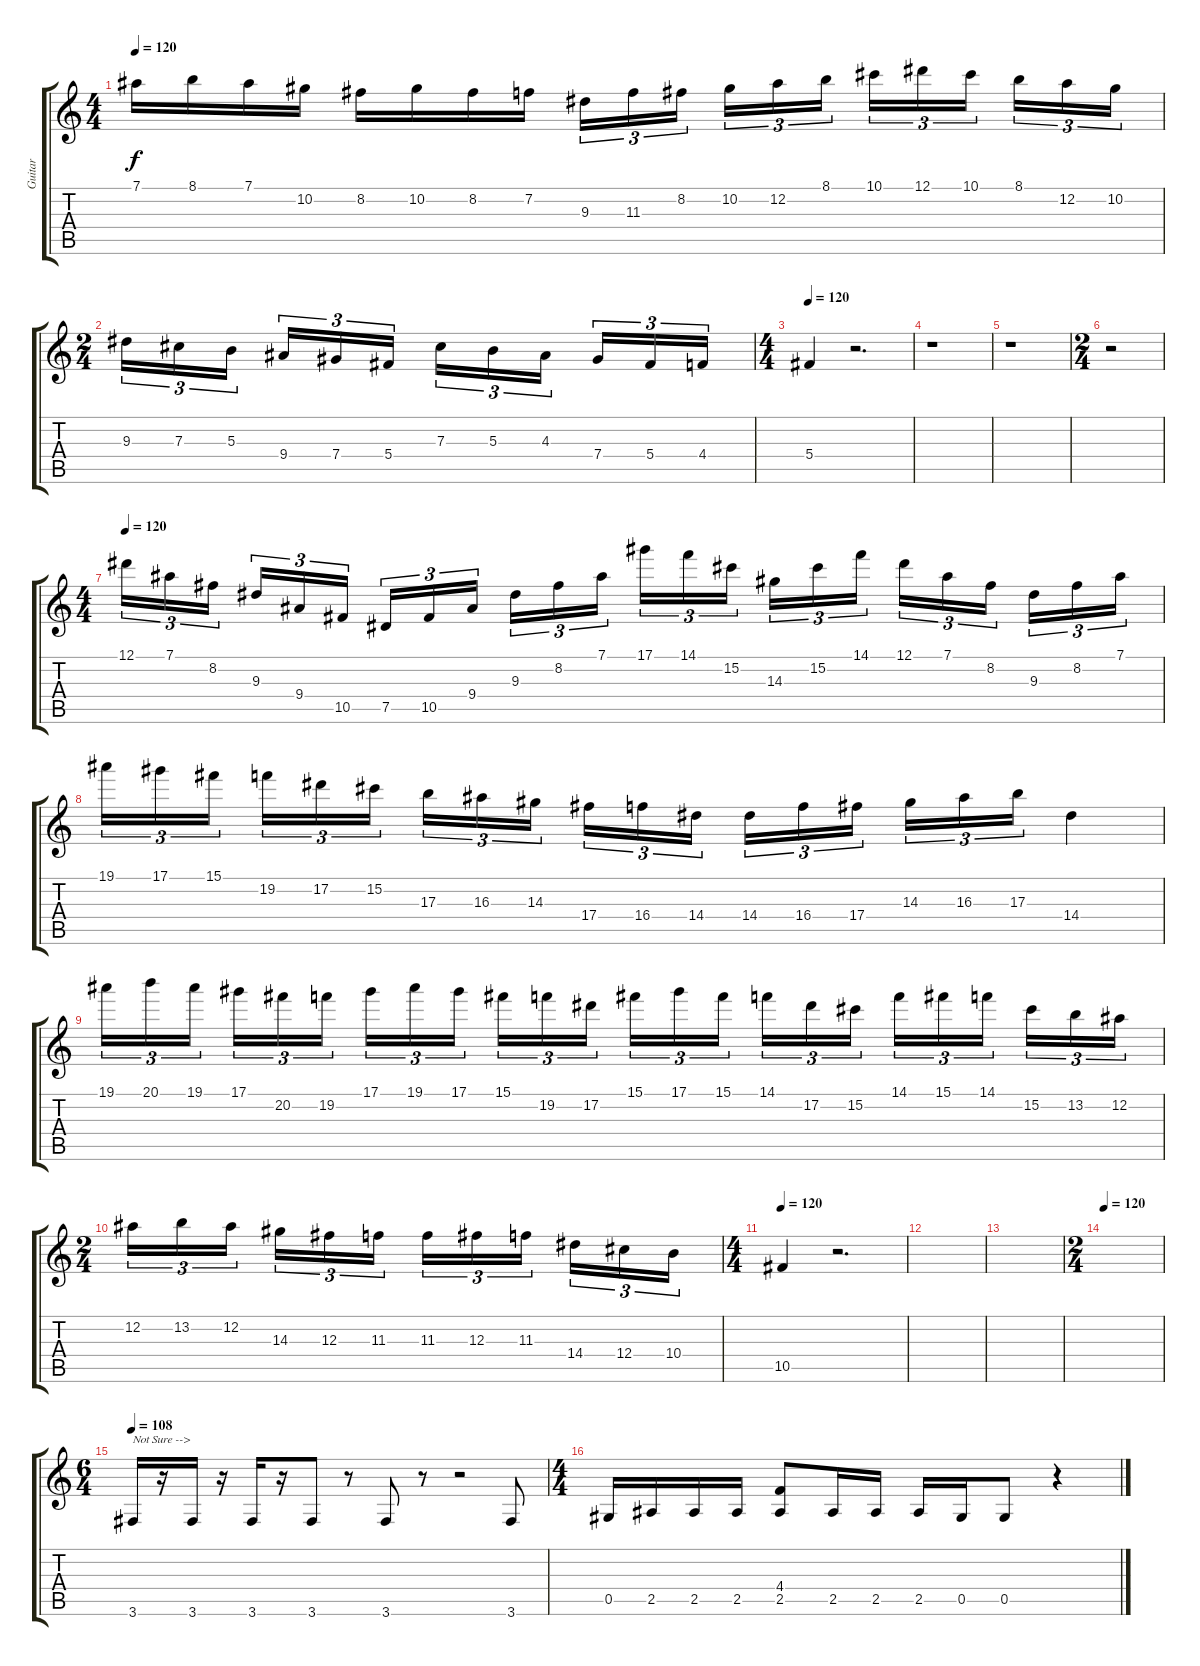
\track ("Guitar" "Guitar") {instrument distortionguitar}
\staff {score tabs}
\tuning (Eb4 Bb3 Gb3 Db3 Ab2 Eb2) {hide}
\ts (4 4)
\tempo 120
\clef g2
\ks c
7.1.16{dy f} 8.1.16 7.1.16 10.2.16 8.2.16 10.2.16 8.2.16 7.2.16 9.3.16{tu (3 2)} 11.3.16{tu (3 2)} 8.2.16{tu (3 2)} 10.2.16{tu (3 2)} 12.2.16{tu (3 2)} 8.1.16{tu (3 2)} 10.1.16{tu (3 2)} 12.1.16{tu (3 2)} 10.1.16{tu (3 2)} 8.1.16{tu (3 2)} 12.2.16{tu (3 2)} 10.2.16{tu (3 2)} |
\ts (2 4)
9.3.16{tu (3 2)} 7.3.16{tu (3 2)} 5.3.16{tu (3 2)} 9.4.16{tu (3 2)} 7.4.16{tu (3 2)} 5.4.16{tu (3 2)} 7.3.16{tu (3 2)} 5.3.16{tu (3 2)} 4.3.16{tu (3 2)} 7.4.16{tu (3 2)} 5.4.16{tu (3 2)} 4.4.16{tu (3 2)} |
\ts (4 4)
\tempo 120
5.4.4 r.2{d} |
r.1 |
r.1 |
\ts (2 4)
r.2 |
\ts (4 4)
\tempo 120
12.1.16{tu (3 2)} 7.1.16{tu (3 2)} 8.2.16{tu (3 2)} 9.3.16{tu (3 2)} 9.4.16{tu (3 2)} 10.5.16{tu (3 2)} 7.5.16{tu (3 2)} 10.5.16{tu (3 2)} 9.4.16{tu (3 2)} 9.3.16{tu (3 2)} 8.2.16{tu (3 2)} 7.1.16{tu (3 2)} 17.1.16{tu (3 2)} 14.1.16{tu (3 2)} 15.2.16{tu (3 2)} 14.3.16{tu (3 2)} 15.2.16{tu (3 2)} 14.1.16{tu (3 2)} 12.1.16{tu (3 2)} 7.1.16{tu (3 2)} 8.2.16{tu (3 2)} 9.3.16{tu (3 2)} 8.2.16{tu (3 2)} 7.1.16{tu (3 2)} |
19.1.16{tu (3 2)} 17.1.16{tu (3 2)} 15.1.16{tu (3 2)} 19.2.16{tu (3 2)} 17.2.16{tu (3 2)} 15.2.16{tu (3 2)} 17.3.16{tu (3 2)} 16.3.16{tu (3 2)} 14.3.16{tu (3 2)} 17.4.16{tu (3 2)} 16.4.16{tu (3 2)} 14.4.16{tu (3 2)} 14.4.16{tu (3 2)} 16.4.16{tu (3 2)} 17.4.16{tu (3 2)} 14.3.16{tu (3 2)} 16.3.16{tu (3 2)} 17.3.16{tu (3 2)} 14.4.4 |
19.1.16{tu (3 2)} 20.1.16{tu (3 2)} 19.1.16{tu (3 2)} 17.1.16{tu (3 2)} 20.2.16{tu (3 2)} 19.2.16{tu (3 2)} 17.1.16{tu (3 2)} 19.1.16{tu (3 2)} 17.1.16{tu (3 2)} 15.1.16{tu (3 2)} 19.2.16{tu (3 2)} 17.2.16{tu (3 2)} 15.1.16{tu (3 2)} 17.1.16{tu (3 2)} 15.1.16{tu (3 2)} 14.1.16{tu (3 2)} 17.2.16{tu (3 2)} 15.2.16{tu (3 2)} 14.1.16{tu (3 2)} 15.1.16{tu (3 2)} 14.1.16{tu (3 2)} 15.2.16{tu (3 2)} 13.2.16{tu (3 2)} 12.2.16{tu (3 2)} |
\ts (2 4)
12.2.16{tu (3 2)} 13.2.16{tu (3 2)} 12.2.16{tu (3 2)} 14.3.16{tu (3 2)} 12.3.16{tu (3 2)} 11.3.16{tu (3 2)} 11.3.16{tu (3 2)} 12.3.16{tu (3 2)} 11.3.16{tu (3 2)} 14.4.16{tu (3 2)} 12.4.16{tu (3 2)} 10.4.16{tu (3 2)} |
\ts (4 4)
\tempo 120
10.5.4 r.2{d} |
|
|
\ts (2 4)
\tempo 120
|
\ts (6 4)
\tempo 108
3.6.16{txt "Not Sure -->"} r.16 3.6.16 r.16 3.6.16 r.16 3.6.8 r.8 3.6.8 r.8 r.2 3.6.8 |
\ts (4 4)
0.5.16 2.5.16 2.5.16 2.5.16 (4.4 2.5).8 2.5.16 2.5.16 2.5.16 0.5.16 0.5.8 r.4
